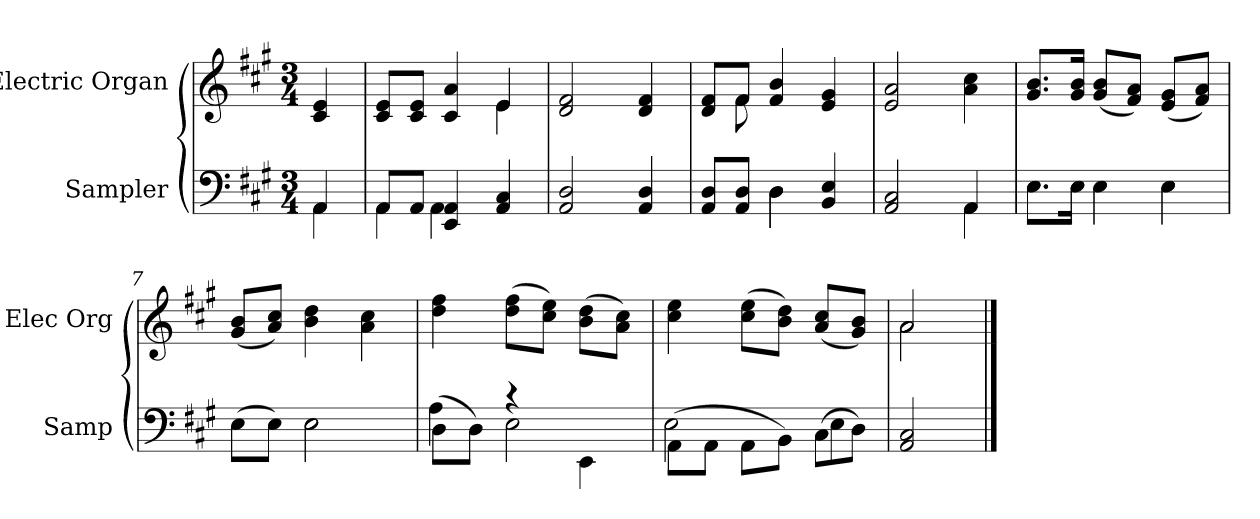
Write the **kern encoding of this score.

**kern	**kern
*part2	*part1
*staff2	*staff1
*I"Sampler	*I"Electric Organ
*I'Samp	*I'Elec Org
*clefF4	*clefG2
*k[f#c#g#]	*k[f#c#g#]
*A:	*A:
*M3/4	*M3/4
=1	=1
*^	*
4AA/	4AA	4c# 4e
=2	=2	=2
*	*	*^
8AA/L	4AA	8c#/ 8e/L	2ryy
8AA/J	.	8c#/ 8e/J	.
4EE 4AA	4AA	4c# 4a	.
4AA 4C#	4ryy	4e/	4e
*v	*v	*	*
*	*v	*v
=3	=3
2AA 2D	2d 2f#
4AA 4D	4d 4f#
=4	=4
*^	*^
8AA/ 8D/L	4ryy	8d/ 8f#/L	8ryy
8AA/ 8D/J	.	8f#/J	8f#
4D\	4D	4f# 4b	2ryy
4BB 4E	4ryy	4e 4g#	.
*	*	*v	*v
=5	=5	=5
2AA/ 2C#/	2ryy	2e 2a
4AA/	4AA	4a 4cc#
=6	=6	=6
8.E\L	8.E\L	8.g#/ 8.b/L
16E\Jk	16E\Jk	16g#/ 16b/Jk
4E\	4E	(8g#/ 8b/L
.	.	8f#/ 8a/J)
4E\	4E	(8e/ 8g#/L
.	.	8f#/ 8a/J)
=7	=7	=7
(8E\L	4ryy	(8g#/ 8b/L
8E\J)	.	8a/ 8cc#/J)
2E\	2E	4b 4dd
.	.	4a 4cc#
=8	=8	=8
(8D\L	4A	4dd 4ff#
8D\J)	.	.
4r	2E	(8dd\ 8ff#\L
.	.	8cc#\ 8ee\J)
4EE\	.	(8b\ 8dd\L
.	.	8a\ 8cc#\J)
=9	=9	=9
(8AA\L	2E	4cc# 4ee
8AA\J	.	.
8AA\L	.	(8cc#\ 8ee\L
8BB\J)	.	8b\ 8dd\J)
(8C#\L	4E	(8a/ 8cc#/L
8D\J)	.	8g#/ 8b/J)
*v	*v	*
=10	=10
*	*^
2AA 2C#	2a/	2a
*	*v	*v
==	==
*-	*-
